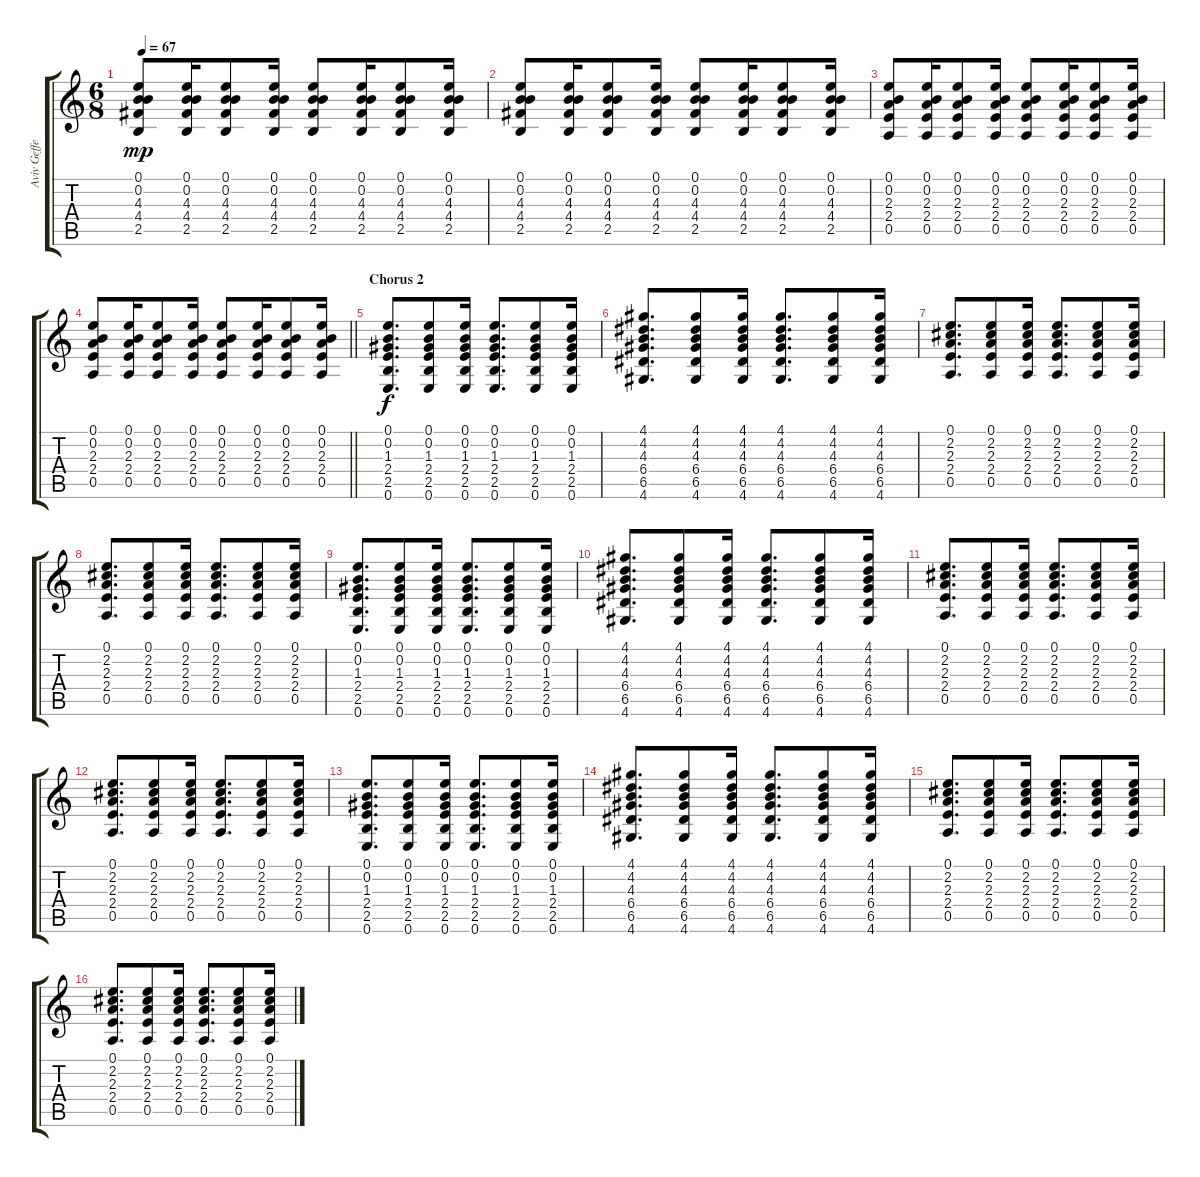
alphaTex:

\track ("Aviv Geffen (Guitar)" "Aviv Geffe") {instrument acousticguitarsteel}
\staff {score tabs}
\tuning (E4 B3 G3 D3 A2 E2) {hide}
\ts (6 8)
\tempo 67
\clef g2
\ks c
(0.1 0.2 4.3 4.4 2.5).8{dy mp} (0.1 0.2 4.3 4.4 2.5).16 (0.1 0.2 4.3 4.4 2.5).8 (0.1 0.2 4.3 4.4 2.5).16 (0.1 0.2 4.3 4.4 2.5).8 (0.1 0.2 4.3 4.4 2.5).16 (0.1 0.2 4.3 4.4 2.5).8 (0.1 0.2 4.3 4.4 2.5).16 |
(0.1 0.2 4.3 4.4 2.5).8 (0.1 0.2 4.3 4.4 2.5).16 (0.1 0.2 4.3 4.4 2.5).8 (0.1 0.2 4.3 4.4 2.5).16 (0.1 0.2 4.3 4.4 2.5).8 (0.1 0.2 4.3 4.4 2.5).16 (0.1 0.2 4.3 4.4 2.5).8 (0.1 0.2 4.3 4.4 2.5).16 |
(0.1 0.2 2.3 2.4 0.5).8 (0.1 0.2 2.3 2.4 0.5).16 (0.1 0.2 2.3 2.4 0.5).8 (0.1 0.2 2.3 2.4 0.5).16 (0.1 0.2 2.3 2.4 0.5).8 (0.1 0.2 2.3 2.4 0.5).16 (0.1 0.2 2.3 2.4 0.5).8 (0.1 0.2 2.3 2.4 0.5).16 |
\barLineRight lightlight
(0.1 0.2 2.3 2.4 0.5).8 (0.1 0.2 2.3 2.4 0.5).16 (0.1 0.2 2.3 2.4 0.5).8 (0.1 0.2 2.3 2.4 0.5).16 (0.1 0.2 2.3 2.4 0.5).8 (0.1 0.2 2.3 2.4 0.5).16 (0.1 0.2 2.3 2.4 0.5).8 (0.1 0.2 2.3 2.4 0.5).16 |
\section ("" "Chorus 2")
(0.1 0.2 1.3 2.4 2.5 0.6).8{d dy f} (0.1 0.2 1.3 2.4 2.5 0.6).8 (0.1 0.2 1.3 2.4 2.5 0.6).16 (0.1 0.2 1.3 2.4 2.5 0.6).8{d} (0.1 0.2 1.3 2.4 2.5 0.6).8 (0.1 0.2 1.3 2.4 2.5 0.6).16 |
(4.1 4.2 4.3 6.4 6.5 4.6).8{d} (4.1 4.2 4.3 6.4 6.5 4.6).8 (4.1 4.2 4.3 6.4 6.5 4.6).16 (4.1 4.2 4.3 6.4 6.5 4.6).8{d} (4.1 4.2 4.3 6.4 6.5 4.6).8 (4.1 4.2 4.3 6.4 6.5 4.6).16 |
(0.1 2.2 2.3 2.4 0.5).8{d} (0.1 2.2 2.3 2.4 0.5).8 (0.1 2.2 2.3 2.4 0.5).16 (0.1 2.2 2.3 2.4 0.5).8{d} (0.1 2.2 2.3 2.4 0.5).8 (0.1 2.2 2.3 2.4 0.5).16 |
(0.1 2.2 2.3 2.4 0.5).8{d} (0.1 2.2 2.3 2.4 0.5).8 (0.1 2.2 2.3 2.4 0.5).16 (0.1 2.2 2.3 2.4 0.5).8{d} (0.1 2.2 2.3 2.4 0.5).8 (0.1 2.2 2.3 2.4 0.5).16 |
(0.1 0.2 1.3 2.4 2.5 0.6).8{d} (0.1 0.2 1.3 2.4 2.5 0.6).8 (0.1 0.2 1.3 2.4 2.5 0.6).16 (0.1 0.2 1.3 2.4 2.5 0.6).8{d} (0.1 0.2 1.3 2.4 2.5 0.6).8 (0.1 0.2 1.3 2.4 2.5 0.6).16 |
(4.1 4.2 4.3 6.4 6.5 4.6).8{d} (4.1 4.2 4.3 6.4 6.5 4.6).8 (4.1 4.2 4.3 6.4 6.5 4.6).16 (4.1 4.2 4.3 6.4 6.5 4.6).8{d} (4.1 4.2 4.3 6.4 6.5 4.6).8 (4.1 4.2 4.3 6.4 6.5 4.6).16 |
(0.1 2.2 2.3 2.4 0.5).8{d} (0.1 2.2 2.3 2.4 0.5).8 (0.1 2.2 2.3 2.4 0.5).16 (0.1 2.2 2.3 2.4 0.5).8{d} (0.1 2.2 2.3 2.4 0.5).8 (0.1 2.2 2.3 2.4 0.5).16 |
(0.1 2.2 2.3 2.4 0.5).8{d} (0.1 2.2 2.3 2.4 0.5).8 (0.1 2.2 2.3 2.4 0.5).16 (0.1 2.2 2.3 2.4 0.5).8{d} (0.1 2.2 2.3 2.4 0.5).8 (0.1 2.2 2.3 2.4 0.5).16 |
(0.1 0.2 1.3 2.4 2.5 0.6).8{d} (0.1 0.2 1.3 2.4 2.5 0.6).8 (0.1 0.2 1.3 2.4 2.5 0.6).16 (0.1 0.2 1.3 2.4 2.5 0.6).8{d} (0.1 0.2 1.3 2.4 2.5 0.6).8 (0.1 0.2 1.3 2.4 2.5 0.6).16 |
(4.1 4.2 4.3 6.4 6.5 4.6).8{d} (4.1 4.2 4.3 6.4 6.5 4.6).8 (4.1 4.2 4.3 6.4 6.5 4.6).16 (4.1 4.2 4.3 6.4 6.5 4.6).8{d} (4.1 4.2 4.3 6.4 6.5 4.6).8 (4.1 4.2 4.3 6.4 6.5 4.6).16 |
(0.1 2.2 2.3 2.4 0.5).8{d} (0.1 2.2 2.3 2.4 0.5).8 (0.1 2.2 2.3 2.4 0.5).16 (0.1 2.2 2.3 2.4 0.5).8{d} (0.1 2.2 2.3 2.4 0.5).8 (0.1 2.2 2.3 2.4 0.5).16 |
(0.1 2.2 2.3 2.4 0.5).8{d} (0.1 2.2 2.3 2.4 0.5).8 (0.1 2.2 2.3 2.4 0.5).16 (0.1 2.2 2.3 2.4 0.5).8{d} (0.1 2.2 2.3 2.4 0.5).8 (0.1 2.2 2.3 2.4 0.5).16
